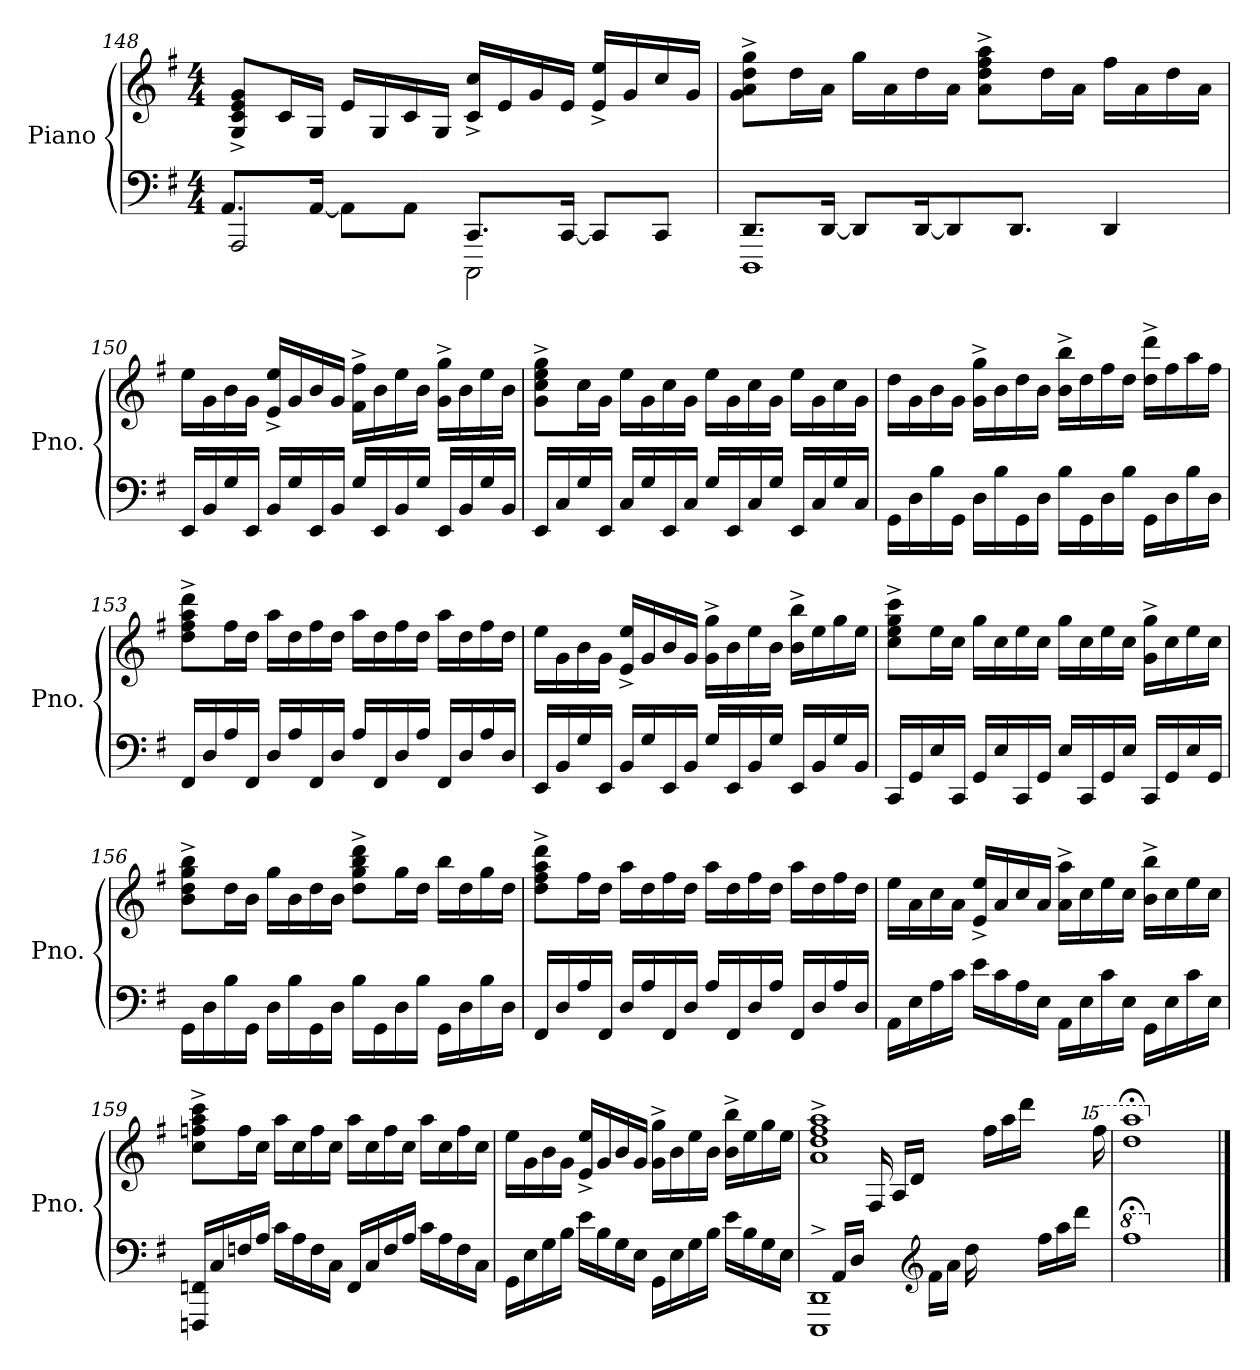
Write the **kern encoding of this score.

**kern	**kern
*part1	*part1
*staff2	*staff1
*I"Piano	*
*I'Pno.	*
!!LO:PB:g=z
*clefF4	*clefG2
*k[f#]	*k[f#]
*M4/4	*M4/4
=148	=148
*^	*
2AAA/	8.AA/L	8G/^ 8c/^ 8e/^ 8g/^L
.	.	16c/L
.	[16AA/Jk	16G/JJ
.	8AA\L]	16e/LL
.	.	16G/
.	8AA\J	16c/
.	.	16G/JJ
2CCC\	8.CC/L	16c/^ 16cc/^LL
.	.	16e/
.	.	16g/
.	[16CC/Jk	16e/JJ
.	8CC/L]	16e/^ 16ee/^LL
.	.	16g/
.	8CC/J	16cc/
.	.	16g/JJ
=149	=149	=149
1DDD	8.DD/L	8g\^ 8a\^ 8dd\^ 8gg\^L
.	.	16dd\L
.	[16DD/Jk	16a\JJ
.	8DD/L]	16gg\LL
.	.	16a\
.	[16DD/K	16dd\
.	8DD/]	16a\JJ
.	.	8a\^ 8dd\^ 8ff#\^ 8aa\^L
.	8.DD/J	.
.	.	16dd\L
.	.	16a\JJ
.	4DD/	16ff#\LL
.	.	16a\
.	.	16dd\
.	.	16a\JJ
*v	*v	*
!!LO:LB:g=z
=150	=150
16EE/LL	16ee\LL
16BB/	16g\
16G/	16b\
16EE/JJ	16g\JJ
16BB/LL	16e/^ 16ee/^LL
16G/	16g/
16EE/	16b/
16BB/JJ	16g/JJ
16G/LL	16f#\^ 16ff#\^LL
16EE/	16b\
16BB/	16ee\
16G/JJ	16b\JJ
16EE/LL	16g\^ 16gg\^LL
16BB/	16b\
16G/	16ee\
16BB/JJ	16b\JJ
=151	=151
16EE/LL	8g\^ 8cc\^ 8ee\^ 8gg\^L
16C/	.
16G/	16cc\L
16EE/JJ	16g\JJ
16C/LL	16ee\LL
16G/	16g\
16EE/	16cc\
16C/JJ	16g\JJ
16G/LL	16ee\LL
16EE/	16g\
16C/	16cc\
16G/JJ	16g\JJ
16EE/LL	16ee\LL
16C/	16g\
16G/	16cc\
16C/JJ	16g\JJ
!!LO:LB:g=z
=152	=152
16GG\LL	16dd\LL
16D\	16g\
16B\	16b\
16GG\JJ	16g\JJ
16D\LL	16g\^ 16gg\^LL
16B\	16b\
16GG\	16dd\
16D\JJ	16b\JJ
16B\LL	16b\^ 16bb\^LL
16GG\	16dd\
16D\	16ff#\
16B\JJ	16dd\JJ
16GG\LL	16dd\^ 16ddd\^LL
16D\	16ff#\
16B\	16aa\
16D\JJ	16ff#\JJ
=153	=153
16FF#/LL	8dd\^ 8ff#\^ 8aa\^ 8ddd\^L
16D/	.
16A/	16ff#\L
16FF#/JJ	16dd\JJ
16D/LL	16aa\LL
16A/	16dd\
16FF#/	16ff#\
16D/JJ	16dd\JJ
16A/LL	16aa\LL
16FF#/	16dd\
16D/	16ff#\
16A/JJ	16dd\JJ
16FF#/LL	16aa\LL
16D/	16dd\
16A/	16ff#\
16D/JJ	16dd\JJ
!!LO:LB:g=z
=154	=154
16EE/LL	16ee\LL
16BB/	16g\
16G/	16b\
16EE/JJ	16g\JJ
16BB/LL	16e/^ 16ee/^LL
16G/	16g/
16EE/	16b/
16BB/JJ	16g/JJ
16G/LL	16g\^ 16gg\^LL
16EE/	16b\
16BB/	16ee\
16G/JJ	16b\JJ
16EE/LL	16b\^ 16bb\^LL
16BB/	16ee\
16G/	16gg\
16BB/JJ	16ee\JJ
=155	=155
16CC/LL	8cc\^ 8ee\^ 8gg\^ 8ccc\^L
16GG/	.
16E/	16ee\L
16CC/JJ	16cc\JJ
16GG/LL	16gg\LL
16E/	16cc\
16CC/	16ee\
16GG/JJ	16cc\JJ
16E/LL	16gg\LL
16CC/	16cc\
16GG/	16ee\
16E/JJ	16cc\JJ
16CC/LL	16g\^ 16gg\^LL
16GG/	16cc\
16E/	16ee\
16GG/JJ	16cc\JJ
!!LO:LB:g=z
=156	=156
16GG\LL	8b\^ 8dd\^ 8gg\^ 8bb\^L
16D\	.
16B\	16dd\L
16GG\JJ	16b\JJ
16D\LL	16gg\LL
16B\	16b\
16GG\	16dd\
16D\JJ	16b\JJ
16B\LL	8dd\^ 8gg\^ 8bb\^ 8ddd\^L
16GG\	.
16D\	16gg\L
16B\JJ	16dd\JJ
16GG\LL	16bb\LL
16D\	16dd\
16B\	16gg\
16D\JJ	16dd\JJ
=157	=157
16FF#/LL	8dd\^ 8ff#\^ 8aa\^ 8ddd\^L
16D/	.
16A/	16ff#\L
16FF#/JJ	16dd\JJ
16D/LL	16aa\LL
16A/	16dd\
16FF#/	16ff#\
16D/JJ	16dd\JJ
16A/LL	16aa\LL
16FF#/	16dd\
16D/	16ff#\
16A/JJ	16dd\JJ
16FF#/LL	16aa\LL
16D/	16dd\
16A/	16ff#\
16D/JJ	16dd\JJ
!!LO:PB:g=z
=158	=158
16AA\LL	16ee\LL
16E\	16a\
16A\	16cc\
16c\JJ	16a\JJ
16e\LL	16e/^ 16ee/^LL
16c\	16a/
16A\	16cc/
16E\JJ	16a/JJ
16AA\LL	16a\^ 16aa\^LL
16E\	16cc\
16c\	16ee\
16E\JJ	16cc\JJ
16GG\LL	16b\^ 16bb\^LL
16E\	16cc\
16c\	16ee\
16E\JJ	16cc\JJ
=159	=159
16FFFn/ 16FFn/LL	8cc\^ 8ffn\^ 8aa\^ 8ccc\^L
16C/	.
16Fn/	16ff\L
16A/JJ	16cc\JJ
16c\LL	16aa\LL
16A\	16cc\
16F\	16ff\
16C\JJ	16cc\JJ
16FF/LL	16aa\LL
16C/	16cc\
16F/	16ff\
16A/JJ	16cc\JJ
16c\LL	16aa\LL
16A\	16cc\
16F\	16ff\
16C\JJ	16cc\JJ
!!LO:LB:g=z
=160	=160
16GG\LL	16ee\LL
16E\	16g\
16G\	16b\
16B\JJ	16g\JJ
16e\LL	16e/^ 16ee/^LL
16B\	16g/
16G\	16b/
16E\JJ	16g/JJ
16GG\LL	16g\^ 16gg\^LL
16E\	16b\
16G\	16ee\
16B\JJ	16b\JJ
16e\LL	16b\^ 16bb\^LL
16B\	16ee\
16G\	16gg\
16E\JJ	16ee\JJ
=161	=161
*^	*^
1EEE^ 1DD^	16ryy	1a^ 1dd^ 1ff#^ 1aa^	8.ryy
.	16AA/LL	.	.
.	16D/JJ	.	.
.	8.ryy	.	16F#/
.	.	.	16A/LL
.	.	.	16d/JJ
*clefG2	*	*	*
.	16f#\LL	.	8.ryy
.	16a\JJ	.	.
.	16dd\	.	.
.	8.ryy	.	16ff#\LL
.	.	.	16aa\
.	.	.	16ddd\JJ
*8va	*	*	*
.	16fff#\LL	.	8.ryy
.	16aaa\	.	.
.	16dddd\JJ	.	.
*X8va	*	*	*
*	*	*15ma	*
.	16ryy	.	16ffff#\
*v	*v	*	*
*	*v	*v
=162	=162
*8va	*
1fff#;<	1dddd;< 1aaaa;<
*X8va	*
*	*X15ma
==	==
*-	*-
